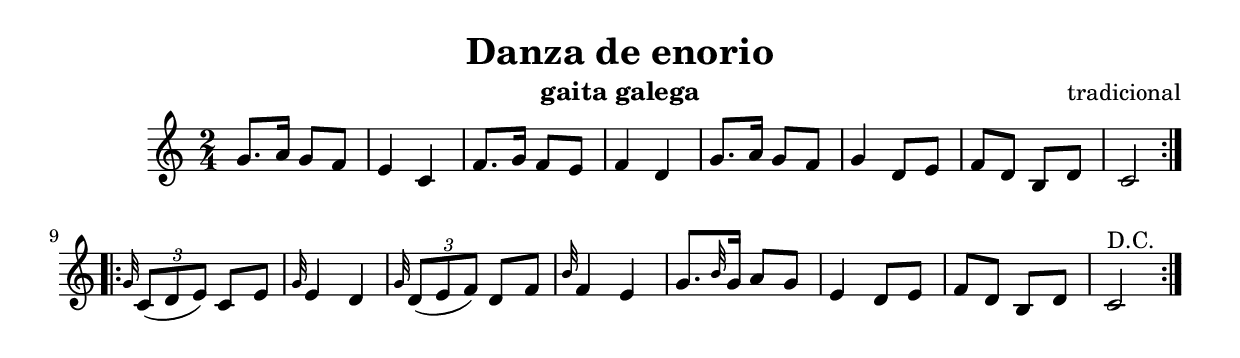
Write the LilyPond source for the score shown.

% Jota
%
% Copyright 2013 by Nito Martinez
%
% This program is free software: you can redistribute it and/or modify
% it under the terms of the GNU General Public License as published by
% the Free Software Foundation, either version 3 of the License, or
% (at your option) any later version.
% Tradicional
\version "2.8.4"
\header {
title = "Danza de enorio"
composer = "tradicional"
instrument = "gaita galega"
}

%
% Master file for Galician Bagpipe
%

% Copyright 2013 by Nito Martinez
%
% This program is free software: you can redistribute it and/or modify
% it under the terms of the GNU General Public License as published by
% the Free Software Foundation, either version 3 of the License, or
% (at your option) any later version.
\version "2.16.0"

pSi = { \grace { b32 } }
pSiUp = { \grace { b'32 } }
pSol = { \grace { g32 } }
pLa = { \grace { a32 } }
pSolUp = { \grace { g'32 } }
bSi = { \grace { b32 } }
bSiDown = { \grace { b,32 } }
bFa = { \grace { f32 } }
bDo = { \grace { c32 } }
bDoDown = { \grace { c,32 } }

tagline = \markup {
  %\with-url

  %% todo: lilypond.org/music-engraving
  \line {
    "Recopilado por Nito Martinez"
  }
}



peza = 
{
  \relative 
  {
    \clef treble
    \time 2/4
    \repeat volta 2 
      {
        g'8. a16 g8 f e4 c f8. g16 f8 e f4 d |
        g8. a16 g8 f g4 d8 e f d b d c2
      }

    \repeat volta 2 
      { 
        \pSolUp  \times 2/3 {  c,8( d e ) } c e |
        \pSol e4 d |
        \pSol \times 2/3 { d8( e f ) } d f |
        \pSi f4 e g8. \pSi g16 a8 g e4 d8 e f d b d c2^\markup { D.C.}

      }
  }
}


\score {
  \peza
  \layout {}
}

\score {
  
  \unfoldRepeats {
    \peza
  }
  \midi { 
%    \tempo 4=72
  }
}
